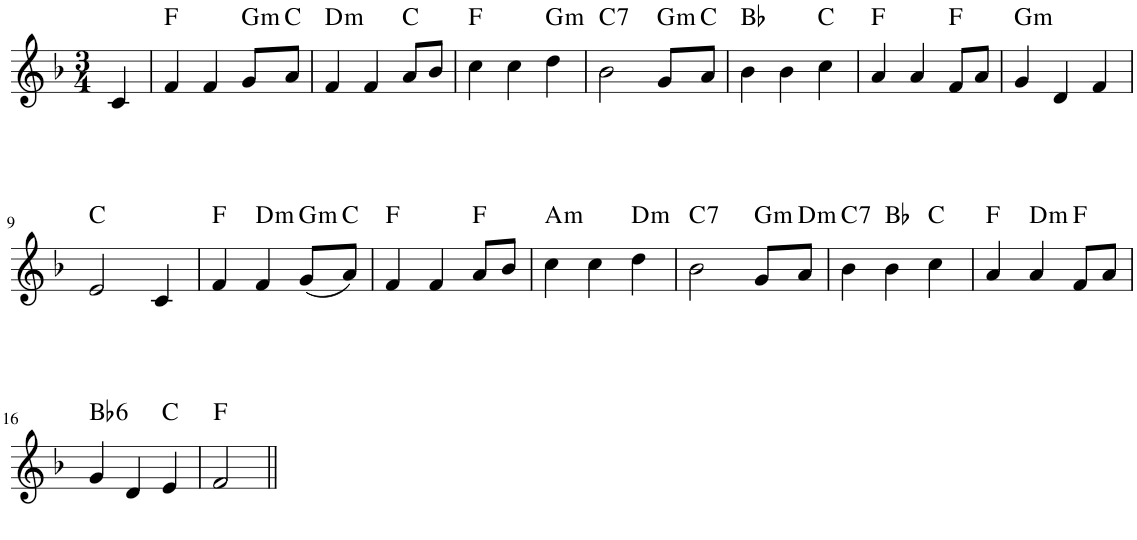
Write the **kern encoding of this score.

**kern	**harte
*part1	*part1
*staff1	*
*I"Piano	*
*I'Pno	*
!!LO:PB:g=z
*clefG2	*
*k[b-]	*
*F:	*
*M3/4	*
=1	=1
4c/	.
=2	=2
4f/	F:maj
4f/	.
!	!LO:H:kt=m
8g/L	G:min
8a/J	C:maj
=3	=3
!	!LO:H:kt=m
4f/	D:min
4f/	.
8a/L	C:maj
8b-/J	.
=4	=4
4cc\	F:maj
4cc\	.
!	!LO:H:kt=m
4dd\	G:min
=5	=5
!	!LO:H:kt=7
2b-\	C:7
!	!LO:H:kt=m
8g/L	G:min
8a/J	C:maj
=6	=6
4b-\	Bb:maj
4b-\	.
4cc\	C:maj
=7	=7
4a/	F:maj
4a/	.
8f/L	F:maj
8a/J	.
=8	=8
!	!LO:H:kt=m
4g/	G:min
4d/	.
4f/	.
!!LO:LB:g=z
=9	=9
2e/	C:maj
4c/	.
=10	=10
4f/	F:maj
!	!LO:H:kt=m
4f/	D:min
!	!LO:H:kt=m
(8g/L	G:min
8a/J)	C:maj
=11	=11
4f/	F:maj
4f/	.
8a/L	F:maj
8b-/J	.
=12	=12
!	!LO:H:kt=m
4cc\	A:min
4cc\	.
!	!LO:H:kt=m
4dd\	D:min
=13	=13
!	!LO:H:kt=7
2b-\	C:7
!	!LO:H:kt=m
8g/L	G:min
!	!LO:H:kt=m
8a/J	D:min
=14	=14
!	!LO:H:kt=7
4b-\	C:7
4b-\	Bb:maj
4cc\	C:maj
=15	=15
4a/	F:maj
!	!LO:H:kt=m
4a/	D:min
8f/L	F:maj
8a/J	.
!!LO:LB:g=z
=16	=16
!	!LO:H:kt=6
4g/	Bb:maj6
4d/	.
4e/	C:maj
=17	=17
2f/	F:maj
=||	=||
*-	*-
